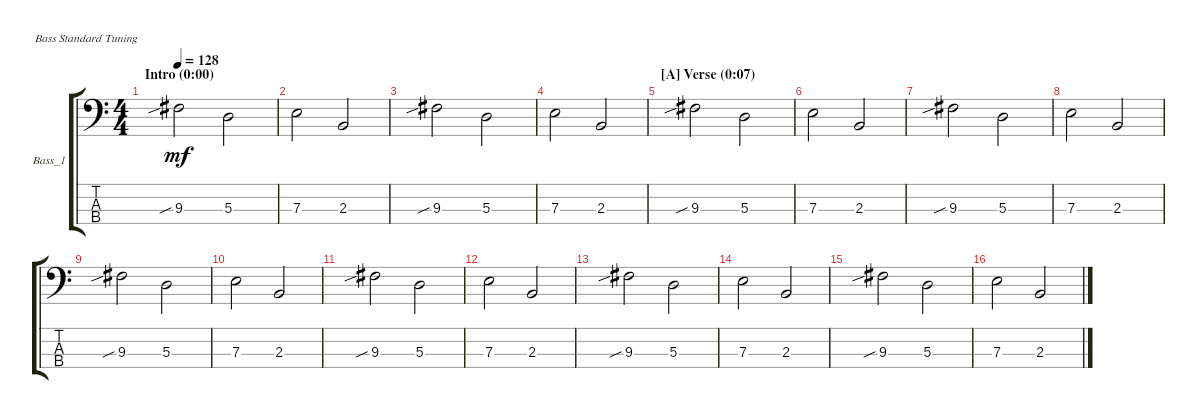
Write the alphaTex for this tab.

\defaultSystemsLayout 4
\bracketExtendMode groupsimilarinstruments
\firstSystemTrackNameOrientation horizontal
\otherSystemsTrackNameOrientation horizontal
\track ("Bass_1" "Bass_1") {instrument electricbassfinger}
\staff {score tabs}
\tuning (G2 D2 A1 E1)
\ts (4 4)
\section ("" "Intro (0:00)")
\tempo 128
\clef f4
\ks c
9.3{sib}.2{dy mf instrument electricbassfinger} 5.3.2 |
7.3.2 2.3.2 |
9.3{sib}.2 5.3.2 |
7.3.2 2.3.2 |
\section ("A" "Verse (0:07)")
9.3{sib}.2 5.3.2 |
7.3.2 2.3.2 |
9.3{sib}.2 5.3.2 |
7.3.2 2.3.2 |
9.3{sib}.2 5.3.2 |
7.3.2 2.3.2 |
9.3{sib}.2 5.3.2 |
7.3.2 2.3.2 |
9.3{sib}.2 5.3.2 |
7.3.2 2.3.2 |
9.3{sib}.2 5.3.2 |
7.3.2 2.3.2
